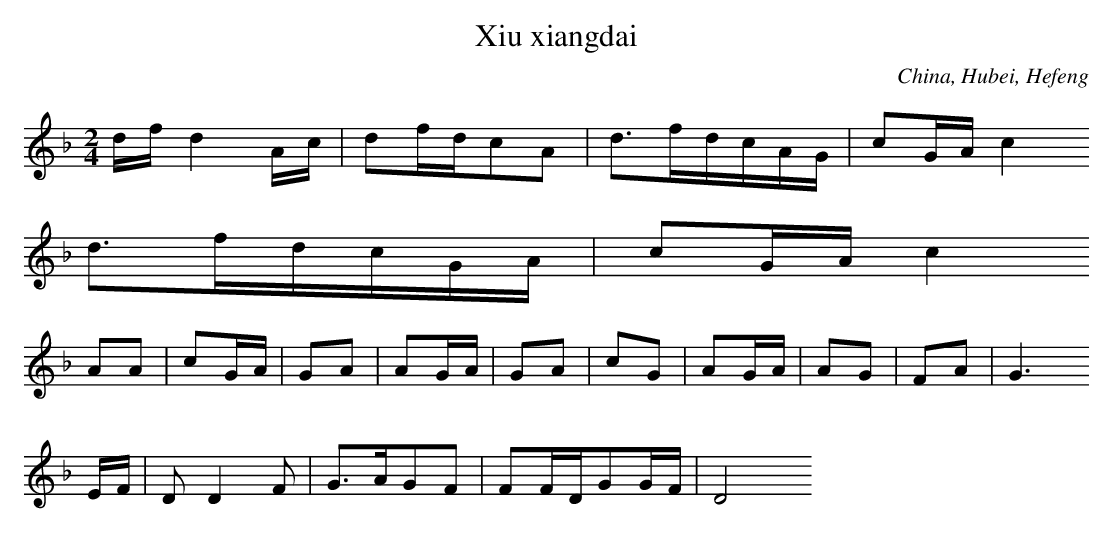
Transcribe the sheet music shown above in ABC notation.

X:1
T: Xiu xiangdai
O: China, Hubei, Hefeng
M: 2/4
L: 1/16
K: F
dfd4Ac | d2fdc2A2 | d3fdcAG | c2GAc4
d3fdcGA | c2GAc4
A2A2 | c2GA | G2A2 | A2GA | G2A2 | c2G2 | A2GA | A2G2 | F2A2 | G6
EF | D2D4F2 | G3AG2F2 | F2FDG2GF | D8
